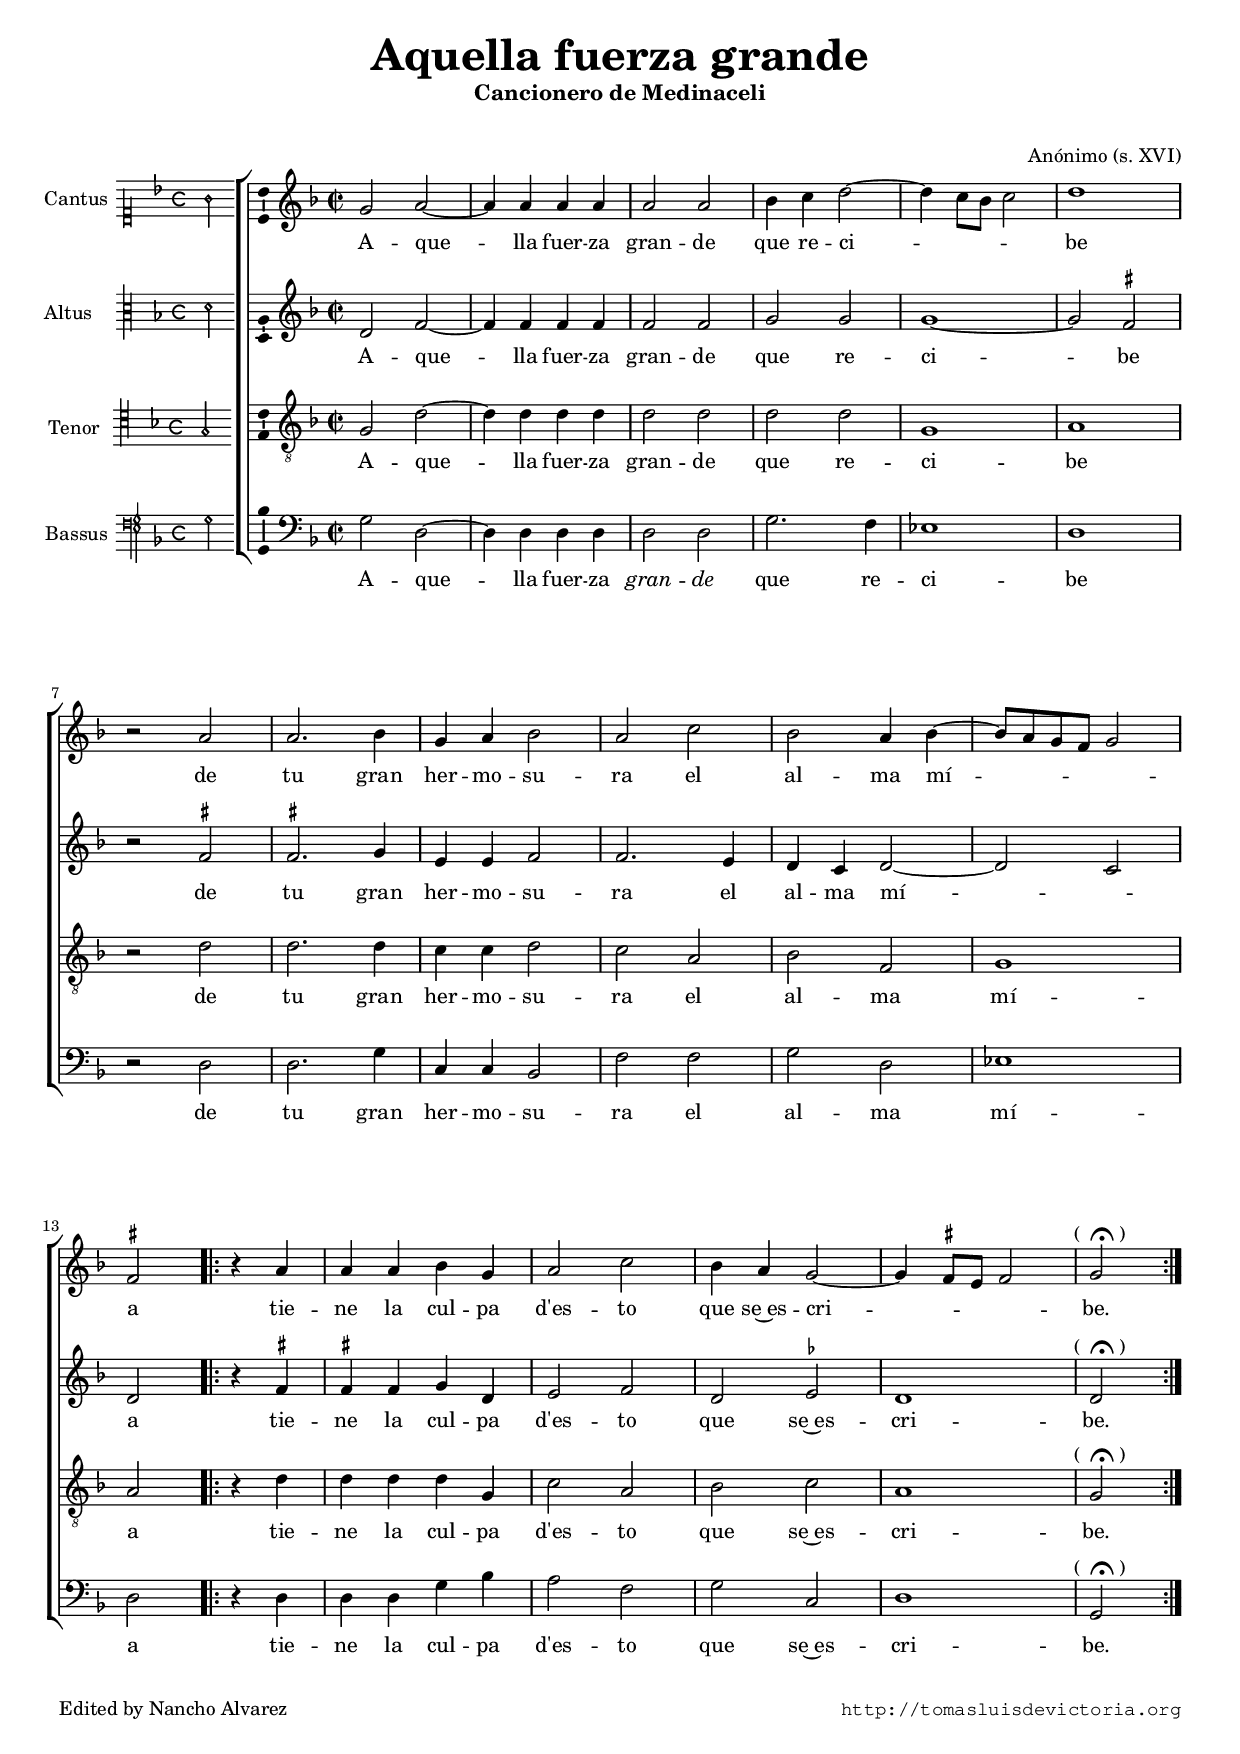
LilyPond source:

\version "2.18.0"

#(set-default-paper-size "a4")
#(set-global-staff-size 16.8)
#(ly:set-option 'point-and-click #f)
%mobile -s15 -i3.2

italicas=\override LyricText.font-shape = #'italic
rectas=\override LyricText.font-shape = #'upright
ss=\once \set suggestAccidentals = ##t
incipitwidth = 20
mtempo={\tempo 4 = 120}
mtempob={\tempo 4 = 60}

htitle="Aquella fuerza grande" % fuerça
hcomposer="Anónimo"

\header {
	title=\markup{\fontsize #3 "Aquella fuerza grande"} % fuerça
	subtitle="Cancionero de Medinaceli"
	subsubtitle=\markup{\column{" "}}
	composer="Anónimo (s. XVI)"
        pdfauthor=\composer
	%opus="(-)"
	poet=\markup{}
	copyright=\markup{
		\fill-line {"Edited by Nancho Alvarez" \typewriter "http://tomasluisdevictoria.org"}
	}
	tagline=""
}

global={\key f \major \time 2/2 \skip 1*17 \skip 2
	\bar ":|."
}


cantus=\relative c''{
	g2 a ~
        a4 a a a
        a2 a
        bes4 c d2 ~
        d4 c8 bes c2
        d1 \break
        r2 a
        a2. bes4
        g4 a bes2
        a c
        bes a4 bes ~
        bes8 a g f g2
        \ss fis2 \bar ".|:" r4 a
        a a bes g
        a2 c
        bes4 a g2 ~
        g4 \ss fis8 e fis2
        \once \override Score.TextScript.X-offset = #-1.9
        \mtempob
        g2^\markup{"( " \musicglyph #"scripts.ufermata" \halign #3 ")"}
}

altus=\relative c'{
	d2 f ~
        f4 f f f
        f2 f
        g g
        g1 ~
        g2 \ss fis
        r \ss fis
        \ss fis2. g4
        e4 e f2
        f2. e4
        d c d2 ~
        d c
        d2 r4 \ss fis4
        \ss fis fis g d
        e2 f
        d \ss ees
        d1
        d2^\markup{"( " \musicglyph #"scripts.ufermata" \halign #3 ")"}
}

tenor=\relative c'{
	g2 d' ~
        d4 d d d
        d2 d
        d d
        g,1
        a
        r2 d
        d2. d4
        c c d2
        c a
        bes f
        g1
        a2 r4 d
        d d d g,
        c2 a
        bes c
        a1
        g2^\markup{"( " \musicglyph #"scripts.ufermata" \halign #3 ")"}
}

bassus=\relative c'{
        g2 d ~
        d4 d d d
        d2 d
        g2. f4
        ees1
        d
        r2 d
        d2. g4
        c, c bes2
        f' f
        g d
        ees1
        d2 r4 d
        d d g bes a2 f
        g c,
        d1
        g,2^\markup{"( " \musicglyph #"scripts.ufermata" \halign #3 ")"}
}

textocantus=\lyricmode{
A -- que -- lla fuer -- za gran -- de que re -- ci -- _ _ _ be
de tu gran her -- mo -- su -- ra el al -- ma mí -- _ _ _ _ a
tie -- ne la cul -- pa d'es -- to que se~es -- cri -- _ _ _ be.
}

textoaltus=\lyricmode{
A -- que -- lla fuer -- za gran -- de que re -- ci -- be
de tu gran her -- mo -- su -- ra el al -- ma mí -- _ a
tie -- ne la cul -- pa d'es -- to que se~es -- cri -- be.
}

textotenor=\lyricmode{
A -- que -- lla fuer -- za gran -- de que re -- ci -- be
de tu gran her -- mo -- su -- ra el al -- ma mí -- a
tie -- ne la cul -- pa d'es -- to que se~es -- cri -- be.
}

textobassus=\lyricmode{
A -- que -- lla fuer -- za \italicas gran -- de \rectas que re -- ci -- be
de tu gran her -- mo -- su -- ra el al -- ma mí -- a
tie -- ne la cul -- pa d'es -- to que se~es -- cri -- be.
}


incipitcantus=\markup{
	\score{
		{ 
		\set Staff.instrumentName="Cantus "
		\override NoteHead.style = #'neomensural
		\override Staff.TimeSignature.style = #'neomensural
		\cadenzaOn 
		\clef "petrucci-c1"
		\key f \major
		\time 4/4
                g'2 % g'1 ?
		} 

	\layout { line-width=\incipitwidth indent = 0 }
	}
}

incipitaltus=\markup{
	\score{
		{ 
		\set Staff.instrumentName="Altus    "
		\override NoteHead.style = #'neomensural 
		\override Staff.TimeSignature.style = #'neomensural
		\cadenzaOn 
		\clef "petrucci-c3"
		\key f \major
		\time 4/4
                d'2
		} 
	\layout { line-width=\incipitwidth indent = 0 }
	}
}


incipittenor=\markup{
	\score{
		{ 
		\set Staff.instrumentName="Tenor  "
		\override NoteHead.style = #'neomensural 
		\override Staff.TimeSignature.style = #'neomensural
		\cadenzaOn 
		\clef "petrucci-c4"
		\key f \major
		\time 4/4
                g2
		} 
	\layout { line-width=\incipitwidth indent=0 }
	}
}

incipitbassus=\markup{
	\score{
		{ 
		\set Staff.instrumentName="Bassus "
		\override NoteHead.style = #'neomensural
		\override Staff.TimeSignature.style = #'neomensural
		\cadenzaOn 
		\clef "petrucci-f4"
		\key f \major
		\time 4/4
                g2
		} 
	\layout { line-width=\incipitwidth indent = 0 }
	}
}

%\layout {
%       \context {\Voice
%               \remove Ligature_bracket_engraver
%               \consists Mensural_ligature_engraver
%       }
%       line-width=\incipitwidth
%       indent = 0
%}

\score {\transpose c' c'{
\new ChoirStaff<<

	\new Staff <<\global
	\new Voice="v1" {
		\set Staff.instrumentName=\incipitcantus
		\clef "treble"
		\cantus }
	\new Lyrics \lyricsto "v1" {\textocantus }
	>>

	\new Staff <<\global
	\new Voice="v2" {
		\set Staff.instrumentName=\incipitaltus
		\clef "treble"
		\altus }
	\new Lyrics \lyricsto "v2" {\textoaltus }
	>>
	
	\new Staff <<\global
	\new Voice="v3" {
		\set Staff.instrumentName=\incipittenor
		\clef "G_8"
		\tenor }
	\new Lyrics \lyricsto "v3" {\textotenor }
	>>

	\new Staff <<\global
	\new Voice="v4" {
		\set Staff.instrumentName=\incipitbassus
		\clef "bass"
		\bassus }
	\new Lyrics \lyricsto "v4" {\textobassus }
	>>
	
>>

	} % transpose

\layout{ 
	\context {\Lyrics 
		\override VerticalAxisGroup.staff-affinity = #UP
		\override VerticalAxisGroup.nonstaff-relatedstaff-spacing =
			#'((basic-distance . 0) (minimum-distance . 0) (padding . 1))
		%\override LyricText.font-size = #1.2
		\override LyricHyphen.minimum-distance = #0.5
	}
	\context {\Score 
		tempoHideNote = ##t
		\override BarNumber.padding = #2 
	}
	\context {\Voice 
		%melismaBusyProperties = #'()
		%autoBeaming = ##f
	}
	\context {\Staff 
                %\RemoveEmptyStaves
                %\override VerticalAxisGroup.remove-first = ##t
		\override VerticalAxisGroup.staff-staff-spacing =
			#'((basic-distance . 11) (minimum-distance . 0) (padding . 1))
		\consists Ambitus_engraver 
		\override LigatureBracket.padding = #1
	}
}

%\midi { \mtempo }

}


\paper{
	evenHeaderMarkup=\markup  \fill-line { \fromproperty #'page:page-number-string \htitle \hcomposer }
	oddHeaderMarkup= \markup  \fill-line { \on-the-fly #not-first-page \hcomposer \on-the-fly #not-first-page \htitle \on-the-fly #not-first-page \fromproperty #'page:page-number-string }
	system-count=3
	%page-count = 8
	ragged-last-bottom = ##f
	indent=3.2\cm
	system-system-spacing =
	#'((basic-distance . 20) (minimum-distance . 0) (padding . 5))
	top-system-spacing = % header
	#'((basic-distance . 8) (minimum-distance . 0) (padding . 0))
	last-bottom-spacing = % footer
	#'((basic-distance . 12) (minimum-distance . 0) (padding . 0))

}
